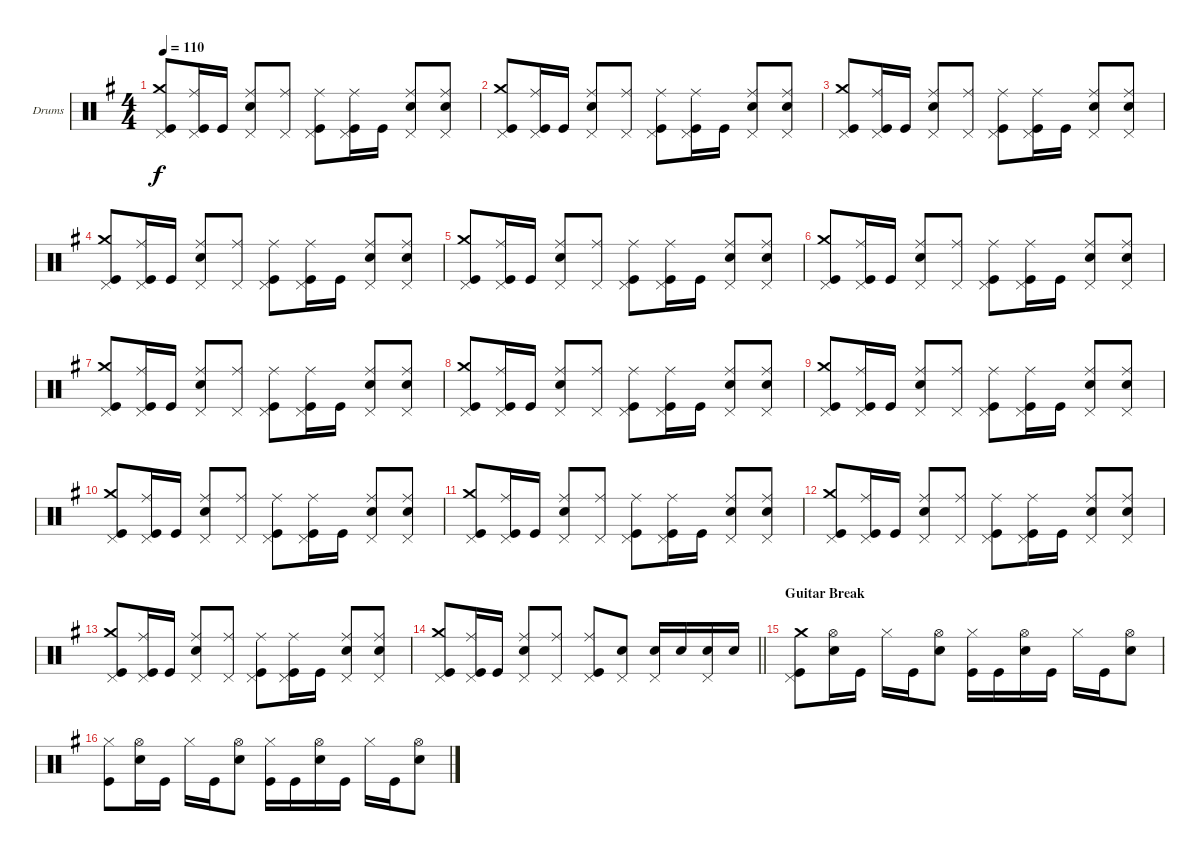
\bracketExtendMode groupsimilarinstruments
\firstSystemTrackNameOrientation horizontal
\otherSystemsTrackNameOrientation horizontal
\track ("Барабаны" "Drums") {instrument percussion}
\staff {score}
\articulation defaults
\ts (4 4)
\tempo 110
\clef neutral
\ks eminor
("Kick (hit)" "Crash medium (hit)" "Pedal Hi-Hat (hit)").8{dy f} ("Kick (hit)" "Ride (middle)" "Pedal Hi-Hat (hit)").16 "Kick (hit)".16 ("Snare (hit) 2" "Ride (middle)" "Pedal Hi-Hat (hit)").8 ("Ride (middle)" "Pedal Hi-Hat (hit)").8 ("Kick (hit)" "Ride (middle)" "Pedal Hi-Hat (hit)").8 ("Kick (hit)" "Ride (middle)" "Pedal Hi-Hat (hit)").16 "Kick (hit)".16 ("Snare (hit) 2" "Ride (middle)" "Pedal Hi-Hat (hit)").8 ("Snare (hit) 2" "Ride (middle)" "Pedal Hi-Hat (hit)").8 |
("Kick (hit)" "Crash medium (hit)" "Pedal Hi-Hat (hit)").8 ("Kick (hit)" "Ride (middle)" "Pedal Hi-Hat (hit)").16 "Kick (hit)".16 ("Snare (hit) 2" "Ride (middle)" "Pedal Hi-Hat (hit)").8 ("Ride (middle)" "Pedal Hi-Hat (hit)").8 ("Kick (hit)" "Ride (middle)" "Pedal Hi-Hat (hit)").8 ("Kick (hit)" "Ride (middle)" "Pedal Hi-Hat (hit)").16 "Kick (hit)".16 ("Snare (hit) 2" "Ride (middle)" "Pedal Hi-Hat (hit)").8 ("Snare (hit) 2" "Ride (middle)" "Pedal Hi-Hat (hit)").8 |
("Kick (hit)" "Crash medium (hit)" "Pedal Hi-Hat (hit)").8 ("Kick (hit)" "Ride (middle)" "Pedal Hi-Hat (hit)").16 "Kick (hit)".16 ("Snare (hit) 2" "Ride (middle)" "Pedal Hi-Hat (hit)").8 ("Ride (middle)" "Pedal Hi-Hat (hit)").8 ("Kick (hit)" "Ride (middle)" "Pedal Hi-Hat (hit)").8 ("Kick (hit)" "Ride (middle)" "Pedal Hi-Hat (hit)").16 "Kick (hit)".16 ("Snare (hit) 2" "Ride (middle)" "Pedal Hi-Hat (hit)").8 ("Snare (hit) 2" "Ride (middle)" "Pedal Hi-Hat (hit)").8 |
("Kick (hit)" "Crash medium (hit)" "Pedal Hi-Hat (hit)").8 ("Kick (hit)" "Ride (middle)" "Pedal Hi-Hat (hit)").16 "Kick (hit)".16 ("Snare (hit) 2" "Ride (middle)" "Pedal Hi-Hat (hit)").8 ("Ride (middle)" "Pedal Hi-Hat (hit)").8 ("Kick (hit)" "Ride (middle)" "Pedal Hi-Hat (hit)").8 ("Kick (hit)" "Ride (middle)" "Pedal Hi-Hat (hit)").16 "Kick (hit)".16 ("Snare (hit) 2" "Ride (middle)" "Pedal Hi-Hat (hit)").8 ("Snare (hit) 2" "Ride (middle)" "Pedal Hi-Hat (hit)").8 |
("Kick (hit)" "Crash medium (hit)" "Pedal Hi-Hat (hit)").8 ("Kick (hit)" "Ride (middle)" "Pedal Hi-Hat (hit)").16 "Kick (hit)".16 ("Snare (hit) 2" "Ride (middle)" "Pedal Hi-Hat (hit)").8 ("Ride (middle)" "Pedal Hi-Hat (hit)").8 ("Kick (hit)" "Ride (middle)" "Pedal Hi-Hat (hit)").8 ("Kick (hit)" "Ride (middle)" "Pedal Hi-Hat (hit)").16 "Kick (hit)".16 ("Snare (hit) 2" "Ride (middle)" "Pedal Hi-Hat (hit)").8 ("Snare (hit) 2" "Ride (middle)" "Pedal Hi-Hat (hit)").8 |
("Kick (hit)" "Crash medium (hit)" "Pedal Hi-Hat (hit)").8 ("Kick (hit)" "Ride (middle)" "Pedal Hi-Hat (hit)").16 "Kick (hit)".16 ("Snare (hit) 2" "Ride (middle)" "Pedal Hi-Hat (hit)").8 ("Ride (middle)" "Pedal Hi-Hat (hit)").8 ("Kick (hit)" "Ride (middle)" "Pedal Hi-Hat (hit)").8 ("Kick (hit)" "Ride (middle)" "Pedal Hi-Hat (hit)").16 "Kick (hit)".16 ("Snare (hit) 2" "Ride (middle)" "Pedal Hi-Hat (hit)").8 ("Snare (hit) 2" "Ride (middle)" "Pedal Hi-Hat (hit)").8 |
("Kick (hit)" "Crash medium (hit)" "Pedal Hi-Hat (hit)").8 ("Kick (hit)" "Ride (middle)" "Pedal Hi-Hat (hit)").16 "Kick (hit)".16 ("Snare (hit) 2" "Ride (middle)" "Pedal Hi-Hat (hit)").8 ("Ride (middle)" "Pedal Hi-Hat (hit)").8 ("Kick (hit)" "Ride (middle)" "Pedal Hi-Hat (hit)").8 ("Kick (hit)" "Ride (middle)" "Pedal Hi-Hat (hit)").16 "Kick (hit)".16 ("Snare (hit) 2" "Ride (middle)" "Pedal Hi-Hat (hit)").8 ("Snare (hit) 2" "Ride (middle)" "Pedal Hi-Hat (hit)").8 |
("Kick (hit)" "Crash medium (hit)" "Pedal Hi-Hat (hit)").8 ("Kick (hit)" "Ride (middle)" "Pedal Hi-Hat (hit)").16 "Kick (hit)".16 ("Snare (hit) 2" "Ride (middle)" "Pedal Hi-Hat (hit)").8 ("Ride (middle)" "Pedal Hi-Hat (hit)").8 ("Kick (hit)" "Ride (middle)" "Pedal Hi-Hat (hit)").8 ("Kick (hit)" "Ride (middle)" "Pedal Hi-Hat (hit)").16 "Kick (hit)".16 ("Snare (hit) 2" "Ride (middle)" "Pedal Hi-Hat (hit)").8 ("Snare (hit) 2" "Ride (middle)" "Pedal Hi-Hat (hit)").8 |
("Kick (hit)" "Crash medium (hit)" "Pedal Hi-Hat (hit)").8 ("Kick (hit)" "Ride (middle)" "Pedal Hi-Hat (hit)").16 "Kick (hit)".16 ("Snare (hit) 2" "Ride (middle)" "Pedal Hi-Hat (hit)").8 ("Ride (middle)" "Pedal Hi-Hat (hit)").8 ("Kick (hit)" "Ride (middle)" "Pedal Hi-Hat (hit)").8 ("Kick (hit)" "Ride (middle)" "Pedal Hi-Hat (hit)").16 "Kick (hit)".16 ("Snare (hit) 2" "Ride (middle)" "Pedal Hi-Hat (hit)").8 ("Snare (hit) 2" "Ride (middle)" "Pedal Hi-Hat (hit)").8 |
("Kick (hit)" "Crash medium (hit)" "Pedal Hi-Hat (hit)").8 ("Kick (hit)" "Ride (middle)" "Pedal Hi-Hat (hit)").16 "Kick (hit)".16 ("Snare (hit) 2" "Ride (middle)" "Pedal Hi-Hat (hit)").8 ("Ride (middle)" "Pedal Hi-Hat (hit)").8 ("Kick (hit)" "Ride (middle)" "Pedal Hi-Hat (hit)").8 ("Kick (hit)" "Ride (middle)" "Pedal Hi-Hat (hit)").16 "Kick (hit)".16 ("Snare (hit) 2" "Ride (middle)" "Pedal Hi-Hat (hit)").8 ("Snare (hit) 2" "Ride (middle)" "Pedal Hi-Hat (hit)").8 |
("Kick (hit)" "Crash medium (hit)" "Pedal Hi-Hat (hit)").8 ("Kick (hit)" "Ride (middle)" "Pedal Hi-Hat (hit)").16 "Kick (hit)".16 ("Snare (hit) 2" "Ride (middle)" "Pedal Hi-Hat (hit)").8 ("Ride (middle)" "Pedal Hi-Hat (hit)").8 ("Kick (hit)" "Ride (middle)" "Pedal Hi-Hat (hit)").8 ("Kick (hit)" "Ride (middle)" "Pedal Hi-Hat (hit)").16 "Kick (hit)".16 ("Snare (hit) 2" "Ride (middle)" "Pedal Hi-Hat (hit)").8 ("Snare (hit) 2" "Ride (middle)" "Pedal Hi-Hat (hit)").8 |
("Kick (hit)" "Crash medium (hit)" "Pedal Hi-Hat (hit)").8 ("Kick (hit)" "Ride (middle)" "Pedal Hi-Hat (hit)").16 "Kick (hit)".16 ("Snare (hit) 2" "Ride (middle)" "Pedal Hi-Hat (hit)").8 ("Ride (middle)" "Pedal Hi-Hat (hit)").8 ("Kick (hit)" "Ride (middle)" "Pedal Hi-Hat (hit)").8 ("Kick (hit)" "Ride (middle)" "Pedal Hi-Hat (hit)").16 "Kick (hit)".16 ("Snare (hit) 2" "Ride (middle)" "Pedal Hi-Hat (hit)").8 ("Snare (hit) 2" "Ride (middle)" "Pedal Hi-Hat (hit)").8 |
("Kick (hit)" "Crash medium (hit)" "Pedal Hi-Hat (hit)").8 ("Kick (hit)" "Ride (middle)" "Pedal Hi-Hat (hit)").16 "Kick (hit)".16 ("Snare (hit) 2" "Ride (middle)" "Pedal Hi-Hat (hit)").8 ("Ride (middle)" "Pedal Hi-Hat (hit)").8 ("Kick (hit)" "Ride (middle)" "Pedal Hi-Hat (hit)").8 ("Kick (hit)" "Ride (middle)" "Pedal Hi-Hat (hit)").16 "Kick (hit)".16 ("Snare (hit) 2" "Ride (middle)" "Pedal Hi-Hat (hit)").8 ("Snare (hit) 2" "Ride (middle)" "Pedal Hi-Hat (hit)").8 |
\barLineRight lightlight
("Kick (hit)" "Crash medium (hit)" "Pedal Hi-Hat (hit)").8 ("Kick (hit)" "Ride (middle)" "Pedal Hi-Hat (hit)").16 "Kick (hit)".16 ("Snare (hit) 2" "Ride (middle)" "Pedal Hi-Hat (hit)").8 ("Ride (middle)" "Pedal Hi-Hat (hit)").8 ("Kick (hit)" "Ride (middle)" "Pedal Hi-Hat (hit)").8 ("Snare (hit) 2" "Pedal Hi-Hat (hit)").8 ("Snare (hit) 2" "Pedal Hi-Hat (hit)").16 "Snare (hit) 2".16 ("Snare (hit) 2" "Pedal Hi-Hat (hit)").16 "Snare (hit) 2".16 |
\section ("" "Guitar Break")
("Kick (hit)" "Pedal Hi-Hat (hit)" "Crash medium (hit)").8 ("Snare (hit) 2" "Hi-Hat (open)").16 "Kick (hit)".16 "Hi-Hat (closed)".16 "Kick (hit)".16 ("Snare (hit) 2" "Hi-Hat (open)").8 ("Kick (hit)" "Hi-Hat (closed)").16 "Kick (hit)".16 ("Snare (hit) 2" "Hi-Hat (open)").16 "Kick (hit)".16 "Hi-Hat (closed)".16 "Kick (hit)".16 ("Snare (hit) 2" "Hi-Hat (open)").8 |
("Kick (hit)" "Hi-Hat (closed)").8 ("Snare (hit) 2" "Hi-Hat (open)").16 "Kick (hit)".16 "Hi-Hat (closed)".16 "Kick (hit)".16 ("Snare (hit) 2" "Hi-Hat (open)").8 ("Kick (hit)" "Hi-Hat (closed)").16 "Kick (hit)".16 ("Snare (hit) 2" "Hi-Hat (open)").16 "Kick (hit)".16 "Hi-Hat (closed)".16 "Kick (hit)".16 ("Snare (hit) 2" "Hi-Hat (open)").8
